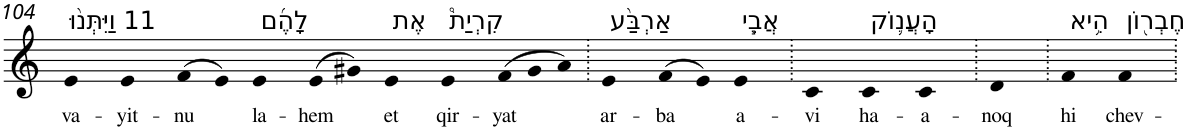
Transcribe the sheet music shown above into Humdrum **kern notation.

**kern	**text
*part1	*part1
*staff1	*staff1
*I"Piano	*
*I'Pno	*
!!LO:PB:g=z
*clefG2	*
*k[]	*
=104	=104
!LO:TX:a:t=11 וַיִּתְּנ֨וּ	!
!	!LO:LY:b
4e	va-
!	!LO:LY:b
4e	-yit-
!	!LO:LY:b
(>8f	-nu
8e)	.
!LO:TX:a:t=לָהֶ֜ם	!
!	!LO:LY:b
4e	la-
!	!LO:LY:b
(>8e	-hem
8g#X)	.
!LO:TX:a:t=אֶת	!
!	!LO:LY:b
4e	et
!LO:TX:a:t=קִרְיַת֩	!
!	!LO:LY:b
4e	qir-
*Xtuplet	*
!	!LO:LY:b
(>12f	-yat
12g#	.
12a)	.
=105.	=105.
!LO:TX:a:t=אַרְבַּ֨ע	!
!	!LO:LY:b
4e	ar-
!	!LO:LY:b
(>8f	-ba
8e)	.
!LO:TX:a:t=אֲבִ֧י	!
!	!LO:LY:b
4e	a-
=106.	=106.
!	!LO:LY:b
4c	-vi
!LO:TX:a:t=הָעֲנ֛וֹק	!
!	!LO:LY:b
4c	ha-
!	!LO:LY:b
4c	-a-
=107.	=107.
!	!LO:LY:b
4d	-noq
=108.	=108.
!LO:TX:a:t=הִ֥יא	!
!	!LO:LY:b
4f	hi
!LO:TX:a:t=חֶבְר֖וֹן	!
!	!LO:LY:b
4f	chev-
=.	=.
*-	*-
